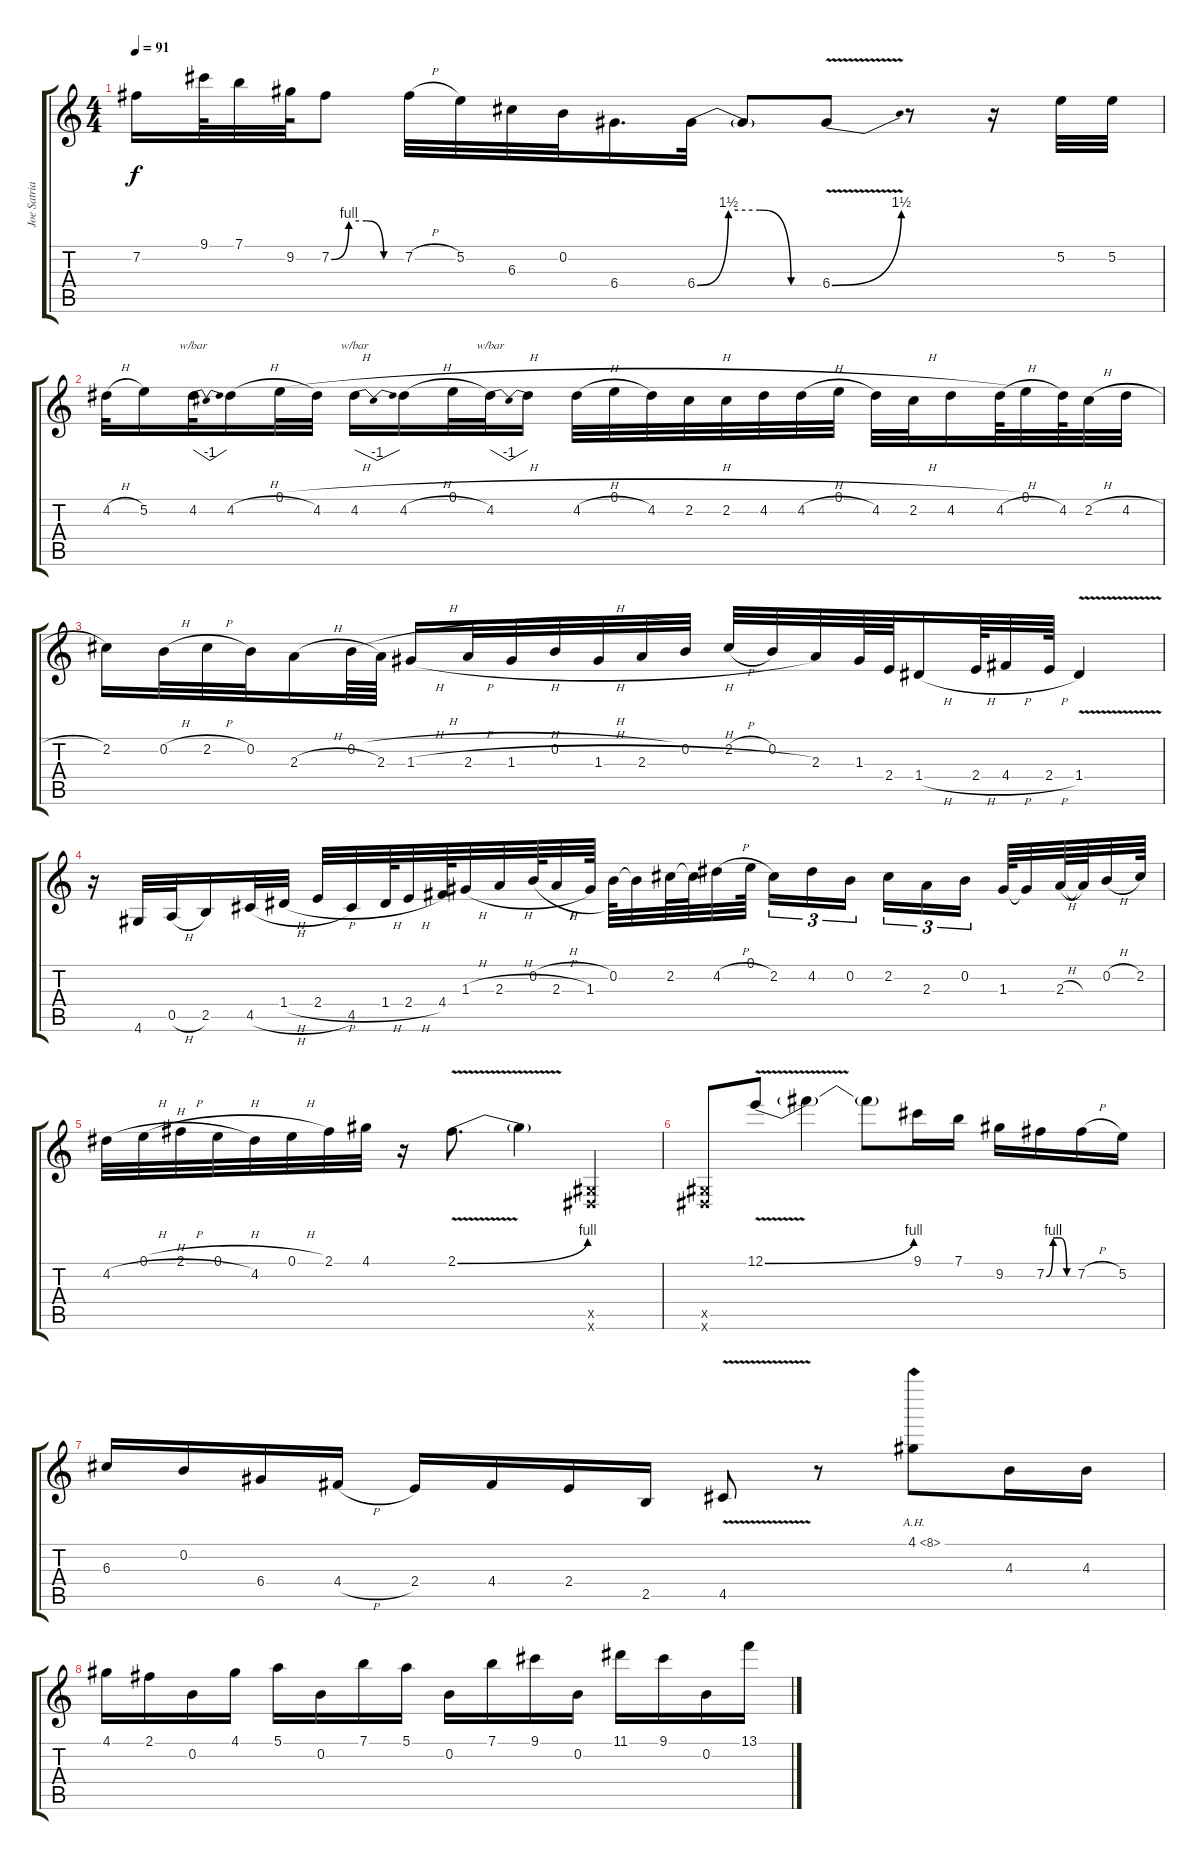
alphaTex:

\track ("Joe Satriani" "Joe Satria") {instrument overdrivenguitar}
\staff {score tabs}
\tuning (E4 B3 G3 D3 A2 E2) {hide}
\ts (4 4)
\tempo 91
\clef g2
\ks c
7.2{t}.16{dy f} 9.1.64 7.1.32 9.2.64 7.2{be (custom 0 0 15 4 30 4 45 0 60 0)}.8 7.2{h}.32 5.2.32 6.3.32 0.2.32 6.4.16{d} 6.4{be (custom 0 0 15 6 30 6 45 0 60 0)}.32 6.4{t}.8 6.4{be (bend 0 0 60 6) v}.8 r.8 r.16 5.2.32 5.2.32 |
4.2{h}.32 5.2.16 4.2.32{tbe (dip default 0 0 30 -4 60 0)} 4.2{h}.16 0.1{h}.32 4.2.32 4.2.16{tbe (dip default 0 0 30 -4 60 0)} 4.2{h}.16 0.1{h}.32 4.2.32{tbe (dip default 0 0 30 -4 60 0)} 4.2{t}.16 4.2{h}.32 0.1{h}.32 4.2.32 2.2.32 2.2.32 4.2.32 4.2{h}.32 0.1{h}.32 4.2.32 2.2.32 4.2.16 4.2{h}.64 0.1.32 4.2.64 2.2{h}.32 4.2{h}.32 |
2.2.16 0.2{h}.32 2.2{h}.32 0.2.32 2.3{h}.16 0.2{h}.64 2.3.64 1.3{h}.16 2.3{h}.32 1.3{h}.32 0.2{h}.32 1.3{h}.32 2.3{h}.32 0.2.32 2.2{h}.32 0.2.32 2.3.32 1.3.64 2.4.64 1.4{h}.16 2.4{h}.64 4.4{h}.32 2.4{h}.64 1.4{v}.4 |
r.16 4.6.32 0.5{h}.32 2.5.16 4.5{h}.32 1.4{h}.32 2.4{h}.32 4.5.32 1.4{h}.64 2.4{h}.32 4.4.64 1.3{h}.32 2.3{h}.32 0.2{h}.64 2.3{h}.32 1.3.64 0.2.64 0.2{t}.32 2.2.64 2.2{t}.64 4.2{h}.32 0.1.64{beam splitsecondary} 2.2.16{tu (3 2)} 4.2.16{tu (3 2)} 0.2.16{tu (3 2)} 2.2.16{tu (3 2)} 2.3.16{tu (3 2)} 0.2.16{tu (3 2) beam splitsecondary} 1.3.64 1.3{t}.32 2.3{h}.64 2.3{t}.64 0.2{h}.32 2.2.64 |
4.2{h}.32 0.1{h}.32 2.1{h}.32 0.1{h}.32 4.2.32 0.1{h}.32 2.1.32 4.1.32 r.16 2.1{be (bend 0 0 60 4) v}.8{d} 2.1{t}.4 (-1.5{x} -1.6{x}).4 |
(-1.5{x} -1.6{x}).8 12.1{be (bend 0 0 60 4) v}.8 12.1{t}.4 12.1{t}.8 9.1.16 7.1.16 9.2.16 7.2{be (custom 0 0 15 4 30 4 45 0 60 0)}.16 7.2{h}.16 5.2.16 |
6.3.16 0.2.16 6.4.16 4.4{h}.16 2.4.16 4.4.16 2.4.16 2.5.16 4.5{v}.8 r.8 4.1{ah 4}.8 4.3.16 4.3.16 |
4.1.16 2.1.16 0.2.16 4.1.16 5.1.16 0.2.16 7.1.16 5.1.16 0.2.16 7.1.16 9.1.16 0.2.16 11.1.16 9.1.16 0.2.16 13.1.16
